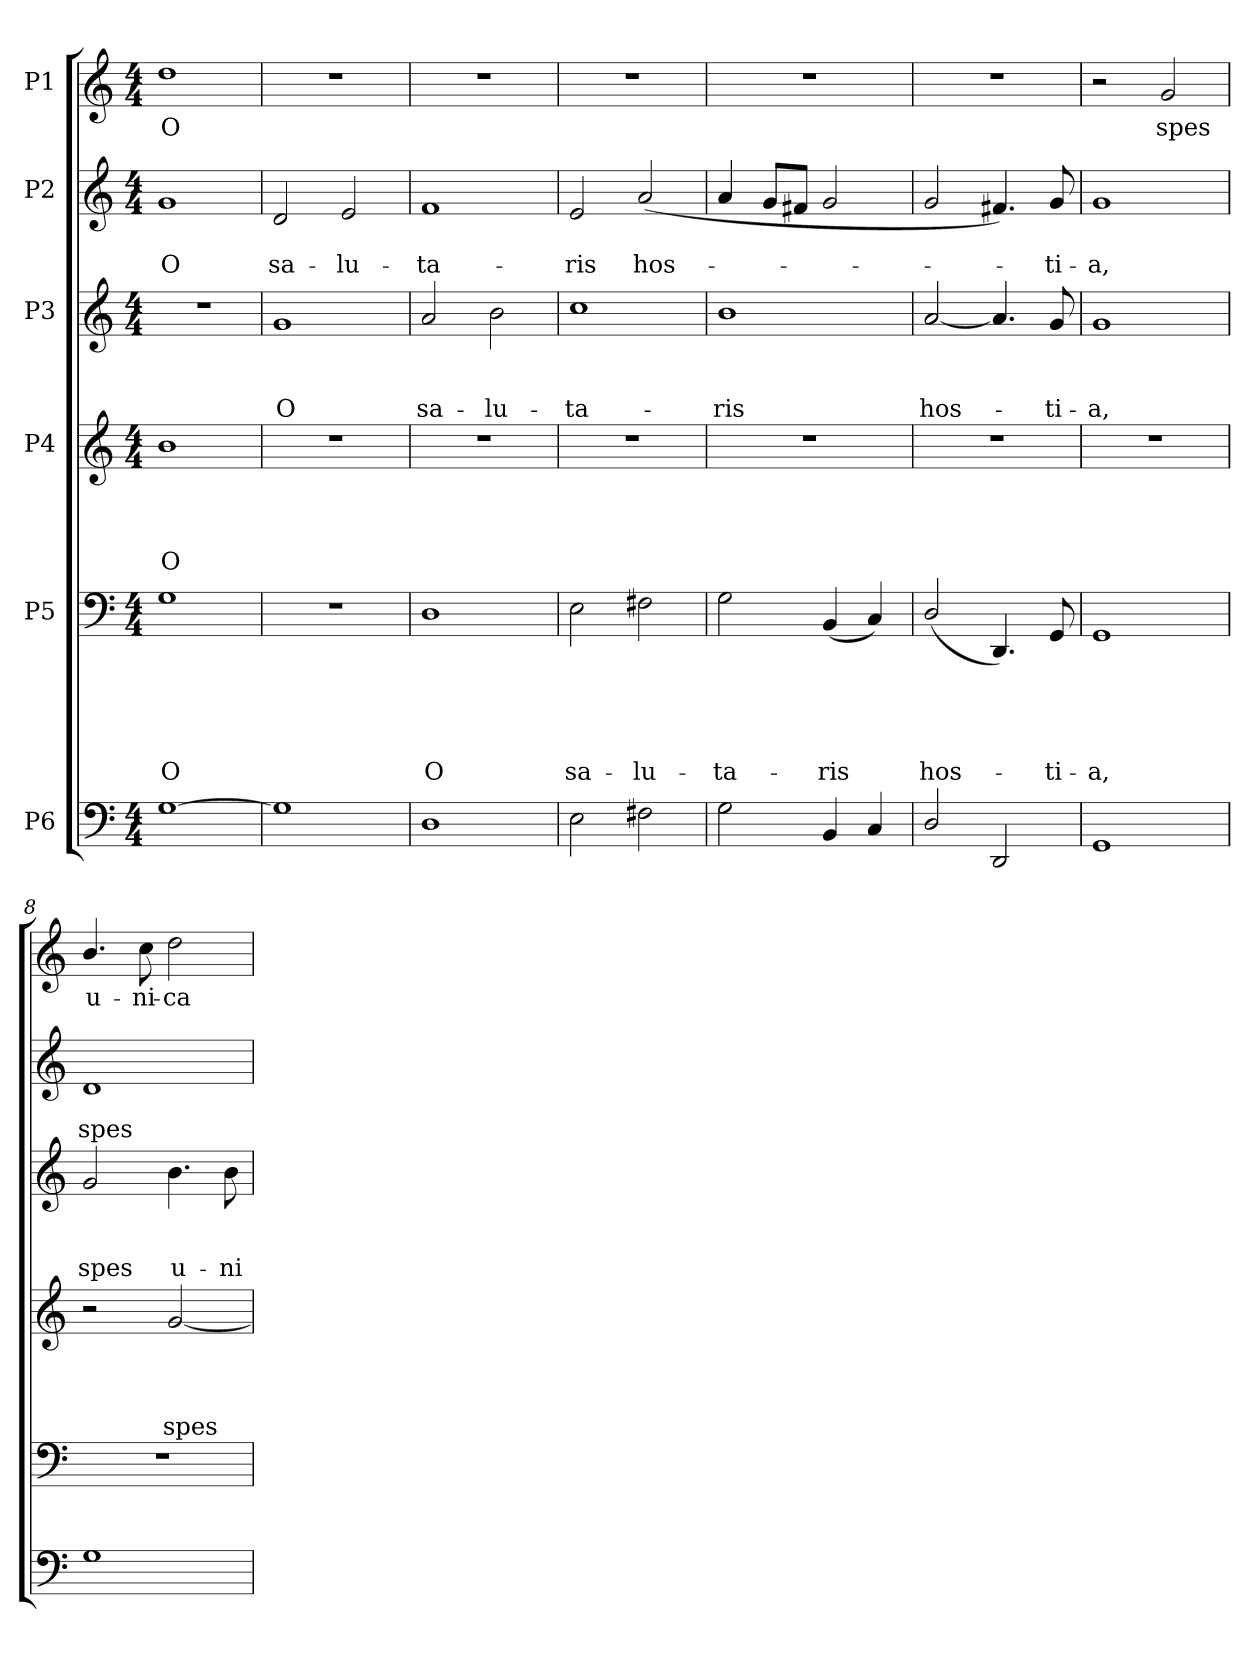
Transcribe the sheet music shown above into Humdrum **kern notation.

**kern	**kern	**text	**text	**text	**text	**text	**kern	**text	**text	**text	**text	**kern	**text	**text	**text	**kern	**text	**text	**kern	**text
*part6	*part5	*part5	*part5	*part5	*part5	*part5	*part4	*part4	*part4	*part4	*part4	*part3	*part3	*part3	*part3	*part2	*part2	*part2	*part1	*part1
*staff6	*staff5	*staff5	*staff5	*staff5	*staff5	*staff5	*staff4	*staff4	*staff4	*staff4	*staff4	*staff3	*staff3	*staff3	*staff3	*staff2	*staff2	*staff2	*staff1	*staff1
*I"P6	*I"P5	*	*	*	*	*	*I"P4	*	*	*	*	*I"P3	*	*	*	*I"P2	*	*	*I"P1	*
*clefF4	*clefF4	*	*	*	*	*	*clefG2	*	*	*	*	*clefG2	*	*	*	*clefG2	*	*	*clefG2	*
*	*	*	*	*	*	*	*ITrd7c12	*	*	*	*	*ITrd7c12	*	*	*	*	*	*	*	*
*k[]	*k[]	*	*	*	*	*	*k[]	*	*	*	*	*k[]	*	*	*	*k[]	*	*	*k[]	*
*C:	*C:	*	*	*	*	*	*C:	*	*	*	*	*C:	*	*	*	*C:	*	*	*C:	*
*M4/4	*M4/4	*	*	*	*	*	*M4/4	*	*	*	*	*M4/4	*	*	*	*M4/4	*	*	*M4/4	*
=1	=1	=1	=1	=1	=1	=1	=1	=1	=1	=1	=1	=1	=1	=1	=1	=1	=1	=1	=1	=1
!	!	!	!	!	!	!LO:LY:b	!	!	!	!	!LO:LY:b	!	!	!	!	!	!	!LO:LY:b	!	!LO:LY:b
[>1G	1G	.	.	.	.	O	1B	.	.	.	O	1r	.	.	.	1g	.	O	1dd	O
=2	=2	=2	=2	=2	=2	=2	=2	=2	=2	=2	=2	=2	=2	=2	=2	=2	=2	=2	=2	=2
!	!	!	!	!	!	!	!	!	!	!	!	!	!	!	!LO:LY:b	!	!	!LO:LY:b	!	!
1G]	1r	.	.	.	.	.	1r	.	.	.	.	1G	.	.	O	2d/	.	sa-	1r	.
!	!	!	!	!	!	!	!	!	!	!	!	!	!	!	!	!	!	!LO:LY:b	!	!
.	.	.	.	.	.	.	.	.	.	.	.	.	.	.	.	2e/	.	-lu-	.	.
=3	=3	=3	=3	=3	=3	=3	=3	=3	=3	=3	=3	=3	=3	=3	=3	=3	=3	=3	=3	=3
!	!	!	!	!	!	!LO:LY:b	!	!	!	!	!	!	!	!	!LO:LY:b	!	!	!LO:LY:b	!	!
1D	1D	.	.	.	.	O	1r	.	.	.	.	2A/	.	.	sa-	1f	.	-ta-	1r	.
!	!	!	!	!	!	!	!	!	!	!	!	!	!	!	!LO:LY:b	!	!	!	!	!
.	.	.	.	.	.	.	.	.	.	.	.	2B\	.	.	-lu-	.	.	.	.	.
=4	=4	=4	=4	=4	=4	=4	=4	=4	=4	=4	=4	=4	=4	=4	=4	=4	=4	=4	=4	=4
!	!	!	!	!	!	!LO:LY:b	!	!	!	!	!	!	!	!	!LO:LY:b	!	!	!LO:LY:b	!	!
2E\	2E\	.	.	.	.	sa-	1r	.	.	.	.	1c	.	.	-ta-	2e/	.	-ris	1r	.
!	!	!	!	!	!	!LO:LY:b	!	!	!	!	!	!	!	!	!	!	!	!LO:LY:b	!	!
2F#X\	2F#X\	.	.	.	.	-lu-	.	.	.	.	.	.	.	.	.	(<2a/	.	hos-	.	.
=5	=5	=5	=5	=5	=5	=5	=5	=5	=5	=5	=5	=5	=5	=5	=5	=5	=5	=5	=5	=5
!	!	!	!	!	!	!LO:LY:b	!	!	!	!	!	!	!	!	!LO:LY:b	!	!	!	!	!
2G\	2G\	.	.	.	.	-ta-	1r	.	.	.	.	1B	.	.	-ris	4a/	.	.	1r	.
.	.	.	.	.	.	.	.	.	.	.	.	.	.	.	.	8g/L	.	.	.	.
.	.	.	.	.	.	.	.	.	.	.	.	.	.	.	.	8f#X/J	.	.	.	.
!	!	!	!	!	!	!LO:LY:b	!	!	!	!	!	!	!	!	!	!	!	!	!	!
4BB/	(<4BB/	.	.	.	.	-ris	.	.	.	.	.	.	.	.	.	2g/	.	.	.	.
4C/	4C/)	.	.	.	.	.	.	.	.	.	.	.	.	.	.	.	.	.	.	.
=6	=6	=6	=6	=6	=6	=6	=6	=6	=6	=6	=6	=6	=6	=6	=6	=6	=6	=6	=6	=6
!	!	!	!	!	!	!LO:LY:b	!	!	!	!	!	!	!	!	!LO:LY:b	!	!	!	!	!
2D/	(<2D/	.	.	.	.	hos-	1r	.	.	.	.	[<2A/	.	.	hos-	2g/	.	.	1r	.
2DD/	4.DD/)	.	.	.	.	.	.	.	.	.	.	4.A/]	.	.	.	4.f#X/)	.	.	.	.
!	!	!	!	!	!	!LO:LY:b	!	!	!	!	!	!	!	!	!LO:LY:b	!	!	!LO:LY:b	!	!
.	8GG/	.	.	.	.	-ti-	.	.	.	.	.	8G/	.	.	-ti-	8g/	.	-ti-	.	.
=7	=7	=7	=7	=7	=7	=7	=7	=7	=7	=7	=7	=7	=7	=7	=7	=7	=7	=7	=7	=7
!	!	!	!	!	!	!LO:LY:b	!	!	!	!	!	!	!	!	!LO:LY:b	!	!	!LO:LY:b	!	!
1GG	1GG	.	.	.	.	-a,	1r	.	.	.	.	1G	.	.	-a,	1g	.	-a,	2r	.
!	!	!	!	!	!	!	!	!	!	!	!	!	!	!	!	!	!	!	!	!LO:LY:b
.	.	.	.	.	.	.	.	.	.	.	.	.	.	.	.	.	.	.	2g/	spes
=8	=8	=8	=8	=8	=8	=8	=8	=8	=8	=8	=8	=8	=8	=8	=8	=8	=8	=8	=8	=8
!	!	!	!	!	!	!	!	!	!	!	!	!	!	!	!LO:LY:b	!	!	!LO:LY:b	!	!LO:LY:b
1G	1r	.	.	.	.	.	2r	.	.	.	.	2G/	.	.	spes	1d	.	spes	4.b/	u-
!	!	!	!	!	!	!	!	!	!	!	!	!	!	!	!	!	!	!	!	!LO:LY:b
.	.	.	.	.	.	.	.	.	.	.	.	.	.	.	.	.	.	.	8cc\	-ni-
!	!	!	!	!	!	!	!	!	!	!	!LO:LY:b	!	!	!	!LO:LY:b	!	!	!	!	!LO:LY:b
.	.	.	.	.	.	.	[<2G/	.	.	.	spes	4.B\	.	.	u-	.	.	.	2dd\	-ca
!	!	!	!	!	!	!	!	!	!	!	!	!	!	!	!LO:LY:b	!	!	!	!	!
.	.	.	.	.	.	.	.	.	.	.	.	8B\	.	.	-ni-	.	.	.	.	.
=	=	=	=	=	=	=	=	=	=	=	=	=	=	=	=	=	=	=	=	=
*-	*-	*-	*-	*-	*-	*-	*-	*-	*-	*-	*-	*-	*-	*-	*-	*-	*-	*-	*-	*-
